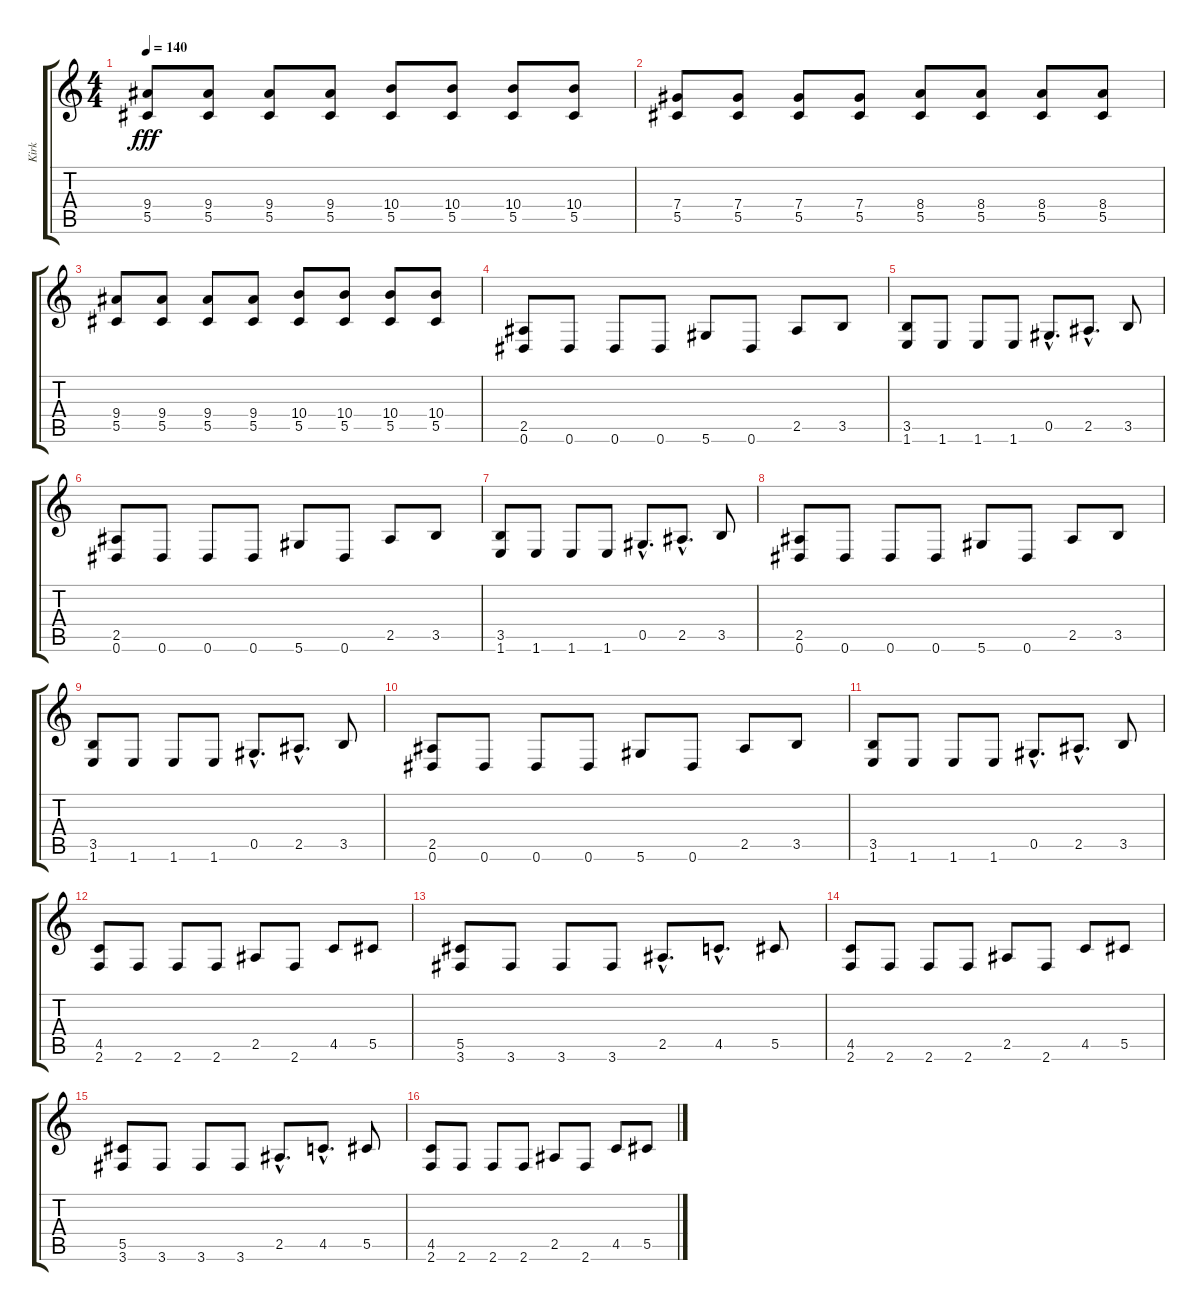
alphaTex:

\track ("Kirk" "Kirk") {instrument overdrivenguitar}
\staff {score tabs}
\tuning (Eb4 Bb3 Gb3 Db3 Ab2 Eb2) {hide}
\ts (4 4)
\tempo 140
\clef g2
\ks c
(9.4 5.5).8{dy fff} (9.4 5.5).8 (9.4 5.5).8 (9.4 5.5).8 (10.4 5.5).8 (10.4 5.5).8 (10.4 5.5).8 (10.4 5.5).8 |
(7.4 5.5).8 (7.4 5.5).8 (7.4 5.5).8 (7.4 5.5).8 (8.4 5.5).8 (8.4 5.5).8 (8.4 5.5).8 (8.4 5.5).8 |
(9.4 5.5).8 (9.4 5.5).8 (9.4 5.5).8 (9.4 5.5).8 (10.4 5.5).8 (10.4 5.5).8 (10.4 5.5).8 (10.4 5.5).8 |
(2.5 0.6).8 0.6.8 0.6.8 0.6.8 5.6.8 0.6.8 2.5.8 3.5.8 |
(3.5 1.6).8 1.6.8 1.6.8 1.6.8 0.5{hac}.8{d} 2.5{hac}.8{d} 3.5.8 |
(2.5 0.6).8 0.6.8 0.6.8 0.6.8 5.6.8 0.6.8 2.5.8 3.5.8 |
(3.5 1.6).8 1.6.8 1.6.8 1.6.8 0.5{hac}.8{d} 2.5{hac}.8{d} 3.5.8 |
(2.5 0.6).8 0.6.8 0.6.8 0.6.8 5.6.8 0.6.8 2.5.8 3.5.8 |
(3.5 1.6).8 1.6.8 1.6.8 1.6.8 0.5{hac}.8{d} 2.5{hac}.8{d} 3.5.8 |
(2.5 0.6).8 0.6.8 0.6.8 0.6.8 5.6.8 0.6.8 2.5.8 3.5.8 |
(3.5 1.6).8 1.6.8 1.6.8 1.6.8 0.5{hac}.8{d} 2.5{hac}.8{d} 3.5.8 |
(4.5 2.6).8 2.6.8 2.6.8 2.6.8 2.5.8 2.6.8 4.5.8 5.5.8 |
(5.5 3.6).8 3.6.8 3.6.8 3.6.8 2.5{hac}.8{d} 4.5{hac}.8{d} 5.5.8 |
(4.5 2.6).8 2.6.8 2.6.8 2.6.8 2.5.8 2.6.8 4.5.8 5.5.8 |
(5.5 3.6).8 3.6.8 3.6.8 3.6.8 2.5{hac}.8{d} 4.5{hac}.8{d} 5.5.8 |
(4.5 2.6).8 2.6.8 2.6.8 2.6.8 2.5.8 2.6.8 4.5.8 5.5.8
